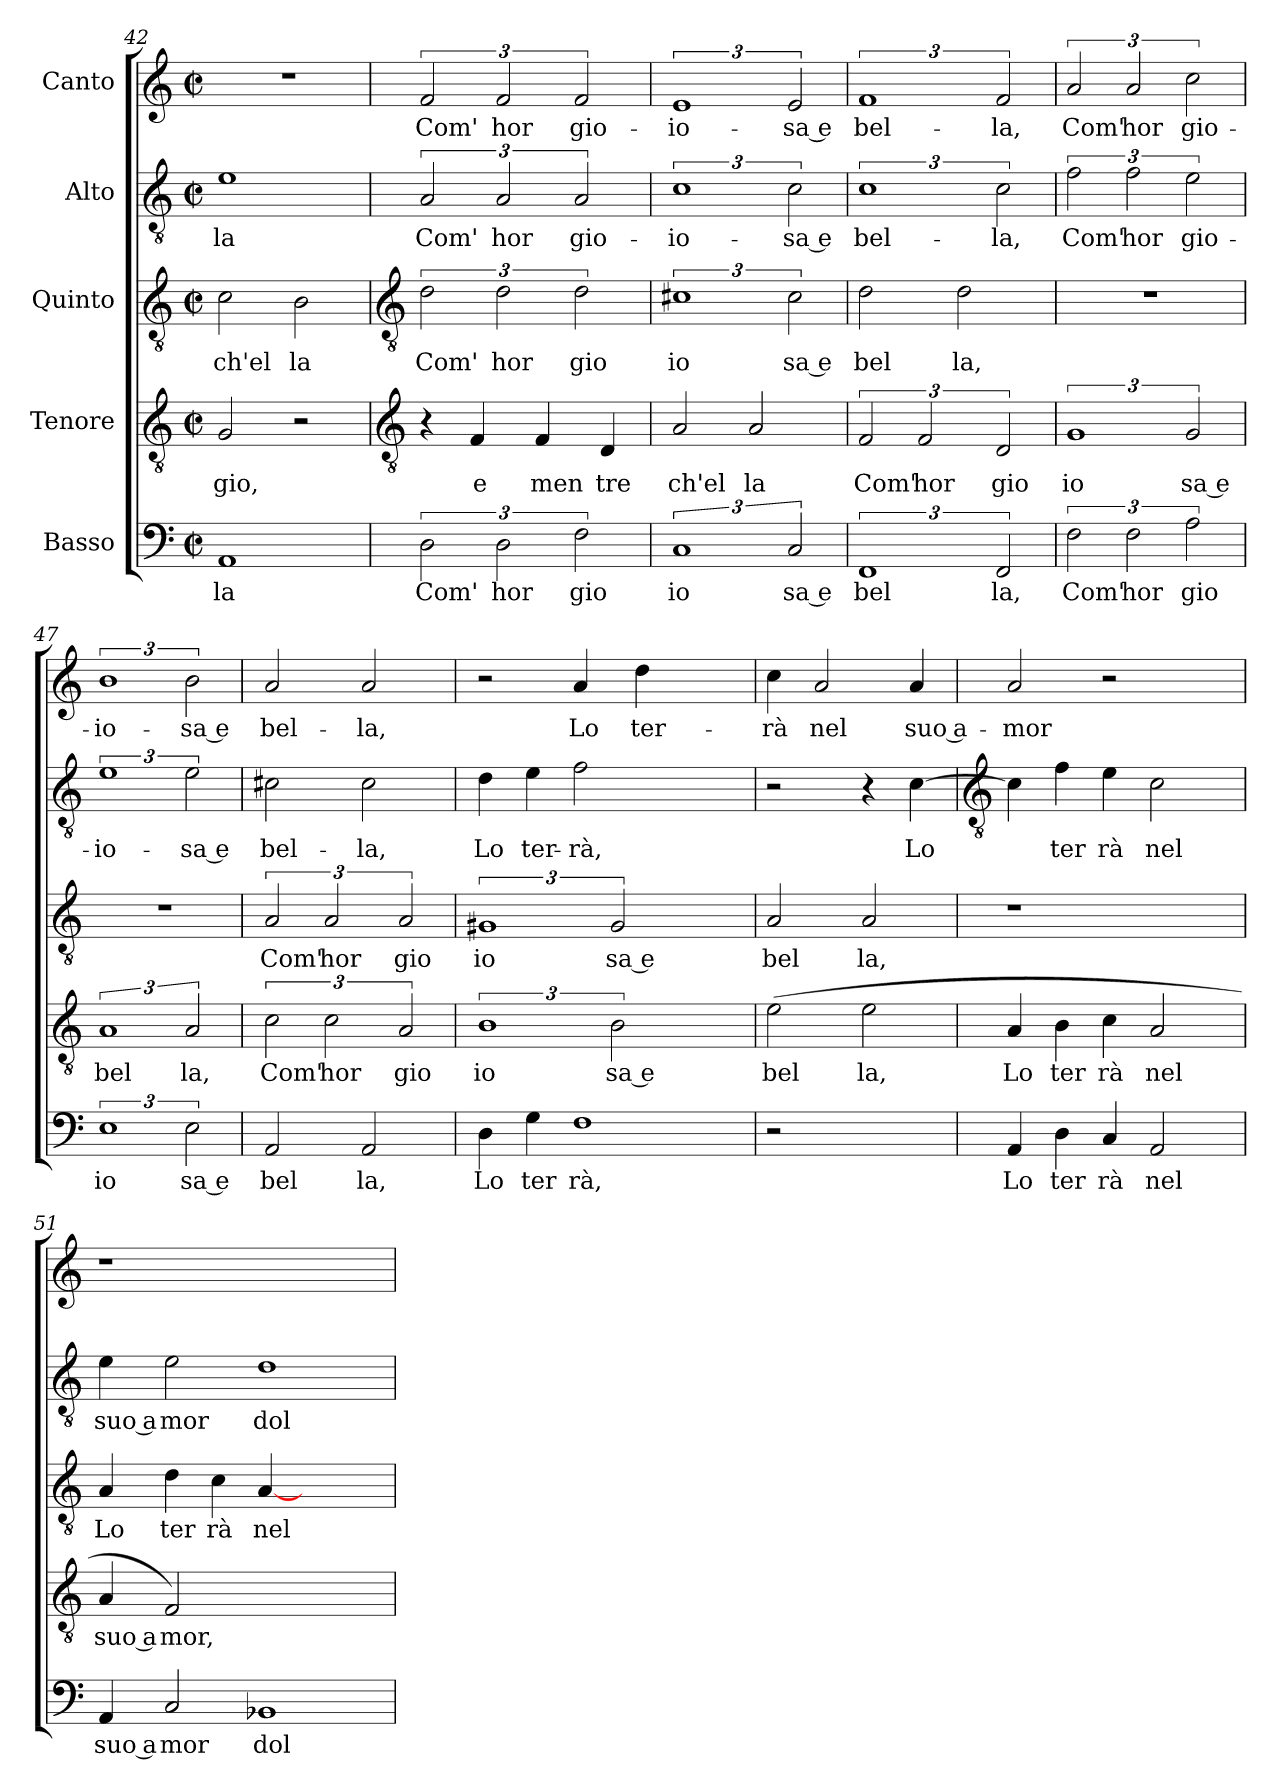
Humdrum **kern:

**kern	**text	**kern	**text	**kern	**text	**kern	**text	**kern	**text
*part5	*part5	*part4	*part4	*part3	*part3	*part2	*part2	*part1	*part1
*staff5	*staff5	*staff4	*staff4	*staff3	*staff3	*staff2	*staff2	*staff1	*staff1
*I"Basso	*	*I"Tenore	*	*I"Quinto	*	*I"Alto	*	*I"Canto	*
*clefF4	*	*clefGv2	*	*clefGv2	*	*clefGv2	*	*clefG2	*
*k[]	*	*k[]	*	*k[]	*	*k[]	*	*k[]	*
*C:	*	*C:	*	*C:	*	*C:	*	*C:	*
*M2/2	*	*M2/2	*	*M2/2	*	*M2/2	*	*M2/2	*
*met(c|)	*	*met(c|)	*	*met(c|)	*	*met(c|)	*	*met(c|)	*
=42	=42	=42	=42	=42	=42	=42	=42	=42	=42
!	!LO:LY:b	!	!LO:LY:b	!	!LO:LY:b	!	!LO:LY:b	!	!
1AA	la	2G/	gio,	2c\	ch'el	1e	-la	1r	.
!	!	!	!	!	!LO:LY:b	!	!	!	!
.	.	2r	.	2B\	la	.	.	.	.
!!LO:LB:g=z
=43	=43	=43	=43	=43	=43	=43	=43	=43	=43
*	*	*clefGv2	*	*clefGv2	*	*	*	*	*
!	!LO:LY:b	!	!	!	!LO:LY:b	!	!LO:LY:b	!	!LO:LY:b
3D\	Com'	4r	.	3d\	Com'	3A/	Com'	3f/	Com'
!	!	!	!LO:LY:b	!	!	!	!	!	!
.	.	4F/	e	.	.	.	.	.	.
!	!LO:LY:b	!	!	!	!LO:LY:b	!	!LO:LY:b	!	!LO:LY:b
3D\	hor	.	.	3d\	hor	3A/	hor	3f/	hor
!	!	!	!LO:LY:b	!	!	!	!	!	!
.	.	4F/	men	.	.	.	.	.	.
!	!LO:LY:b	!	!	!	!LO:LY:b	!	!LO:LY:b	!	!LO:LY:b
3F\	gio	.	.	3d\	gio	3A/	gio-	3f/	gio-
!	!	!	!LO:LY:b	!	!	!	!	!	!
.	.	4D/	tre	.	.	.	.	.	.
=44	=44	=44	=44	=44	=44	=44	=44	=44	=44
!	!LO:LY:b	!	!LO:LY:b	!	!LO:LY:b	!	!LO:LY:b	!	!LO:LY:b
3%2C	io	2A/	ch'el	3%2c#X	io	3%2c	-io-	3%2e	-io-
!	!	!	!LO:LY:b	!	!	!	!	!	!
.	.	2A/	la	.	.	.	.	.	.
!	!LO:LY:b	!	!	!	!LO:LY:b	!	!LO:LY:b	!	!LO:LY:b
3C/	sa e	.	.	3c#\	sa e	3c\	-sa e	3e/	-sa e
=45	=45	=45	=45	=45	=45	=45	=45	=45	=45
!	!LO:LY:b	!	!LO:LY:b	!	!LO:LY:b	!	!LO:LY:b	!	!LO:LY:b
3%2FF	bel	3F/	Com'	2d\	bel	3%2c	bel-	3%2f	bel-
!	!	!	!LO:LY:b	!	!	!	!	!	!
.	.	3F/	hor	.	.	.	.	.	.
!	!	!	!	!	!LO:LY:b	!	!	!	!
.	.	.	.	2d\	la,	.	.	.	.
!	!LO:LY:b	!	!LO:LY:b	!	!	!	!LO:LY:b	!	!LO:LY:b
3FF/	la,	3D/	gio	.	.	3c\	-la,	3f/	-la,
=46	=46	=46	=46	=46	=46	=46	=46	=46	=46
!	!LO:LY:b	!	!LO:LY:b	!	!	!	!LO:LY:b	!	!LO:LY:b
3F\	Com'	3%2G	io	1r	.	3f\	Com'	3a/	Com'
!	!LO:LY:b	!	!	!	!	!	!LO:LY:b	!	!LO:LY:b
3F\	hor	.	.	.	.	3f\	hor	3a/	hor
!	!LO:LY:b	!	!LO:LY:b	!	!	!	!LO:LY:b	!	!LO:LY:b
3A\	gio	3G/	sa e	.	.	3e\	gio-	3cc\	gio-
=47	=47	=47	=47	=47	=47	=47	=47	=47	=47
!	!LO:LY:b	!	!LO:LY:b	!	!	!	!LO:LY:b	!	!LO:LY:b
3%2E	io	3%2A	bel	1r	.	3%2e	-io-	3%2b	-io-
!	!LO:LY:b	!	!LO:LY:b	!	!	!	!LO:LY:b	!	!LO:LY:b
3E\	sa e	3A/	la,	.	.	3e\	-sa e	3b\	-sa e
=48	=48	=48	=48	=48	=48	=48	=48	=48	=48
!	!LO:LY:b	!	!LO:LY:b	!	!LO:LY:b	!	!LO:LY:b	!	!LO:LY:b
2AA/	bel	3c\	Com'	3A/	Com'	2c#X\	bel-	2a/	bel-
!	!	!	!LO:LY:b	!	!LO:LY:b	!	!	!	!
.	.	3c\	hor	3A/	hor	.	.	.	.
!	!LO:LY:b	!	!	!	!	!	!LO:LY:b	!	!LO:LY:b
2AA/	la,	.	.	.	.	2c#\	-la,	2a/	-la,
!	!	!	!LO:LY:b	!	!LO:LY:b	!	!	!	!
.	.	3A/	gio	3A/	gio	.	.	.	.
=49	=49	=49	=49	=49	=49	=49	=49	=49	=49
!	!LO:LY:b	!	!LO:LY:b	!	!LO:LY:b	!	!LO:LY:b	!	!
4D\	Lo	3%2B	io	3%2G#X	io	4d\	Lo	2r	.
!	!LO:LY:b	!	!	!	!	!	!LO:LY:b	!	!
4G\	ter	.	.	.	.	4e\	ter-	.	.
!	!LO:LY:b	!	!	!	!	!	!LO:LY:b	!	!LO:LY:b
1F	rà,	.	.	.	.	2f\	-rà,	4a/	Lo
!	!	!	!LO:LY:b	!	!LO:LY:b	!	!	!	!
.	.	3B\	sa e	3G#/	sa e	.	.	.	.
!	!	!	!	!	!	!	!	!	!LO:LY:b
.	.	.	.	.	.	.	.	4dd\	ter-
.	.	2ryy	.	2ryy	.	2ryy	.	2ryy	.
=50	=50	=50	=50	=50	=50	=50	=50	=50	=50
!	!	!	!LO:LY:b	!	!LO:LY:b	!	!	!	!LO:LY:b
2r	.	(>2e\	bel	2A/	bel	2r	.	4cc\	-rà
!	!	!	!	!	!	!	!	!	!LO:LY:b
.	.	.	.	.	.	.	.	2a/	nel
!	!	!	!LO:LY:b	!	!LO:LY:b	!	!	!	!
2ryy	.	2e\	la,	2A/	la,	4r	.	.	.
!	!	!	!	!	!	!	!LO:LY:b	!	!LO:LY:b
.	.	.	.	.	.	[4c\	Lo	4a/	suo a-
!!LO:LB:g=z
=51	=51	=51	=51	=51	=51	=51	=51	=51	=51
*	*	*	*	*	*	*clefGv2	*	*	*
!	!LO:LY:b	!	!LO:LY:b	!	!	!	!	!	!LO:LY:b
4AA/	Lo	4A/	Lo	1r	.	4c\]	.	2a/	-mor
!	!LO:LY:b	!	!LO:LY:b	!	!	!	!LO:LY:b	!	!
4D\	ter	4B\	ter	.	.	4f\	ter	.	.
!	!LO:LY:b	!	!LO:LY:b	!	!	!	!LO:LY:b	!	!
4C/	rà	4c\	rà	.	.	4e\	rà	2r	.
!	!LO:LY:b	!	!LO:LY:b	!	!	!	!LO:LY:b	!	!
2AA/	nel	2A/	nel	.	.	2c\	nel	.	.
.	.	.	.	4ryy	.	.	.	4ryy	.
=51A	=51A	=51A	=51A	=51A	=51A	=51A	=51A	=51A	=51A
!	!LO:LY:b	!	!LO:LY:b	!	!LO:LY:b	!	!LO:LY:b	!	!
4AA/	suo a	4A/	suo a	4A/	Lo	4e\	suo a	1r	.
!	!LO:LY:b	!	!LO:LY:b	!	!LO:LY:b	!	!LO:LY:b	!	!
2C/	mor	2F/)	mor,	4d\	ter	2e\	mor	.	.
!	!	!	!	!	!LO:LY:b	!	!	!	!
.	.	.	.	4c\	rà	.	.	.	.
!	!LO:LY:b	!	!	!	!LO:LY:b	!	!LO:LY:b	!	!
1BB-X	dol	1ryy	.	[4A/	nel	1d	dol	.	.
.	.	.	.	2.ryy	.	.	.	2.ryy	.
=	=	=	=	=	=	=	=	=	=
*-	*-	*-	*-	*-	*-	*-	*-	*-	*-
